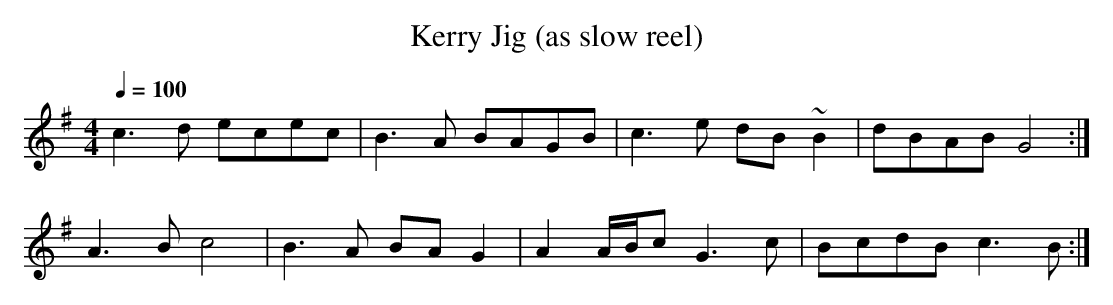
X:1
T: Kerry Jig (as slow reel)
M:4/4
L:1/8
Q:1/4=100
K:G
c3d ecec | B3A BAGB | c3e dB~B2 | dBAB G4 :|
A3B c4 | B3A BAG2 | A2 A/B/c G3c | BcdB c3B :|
